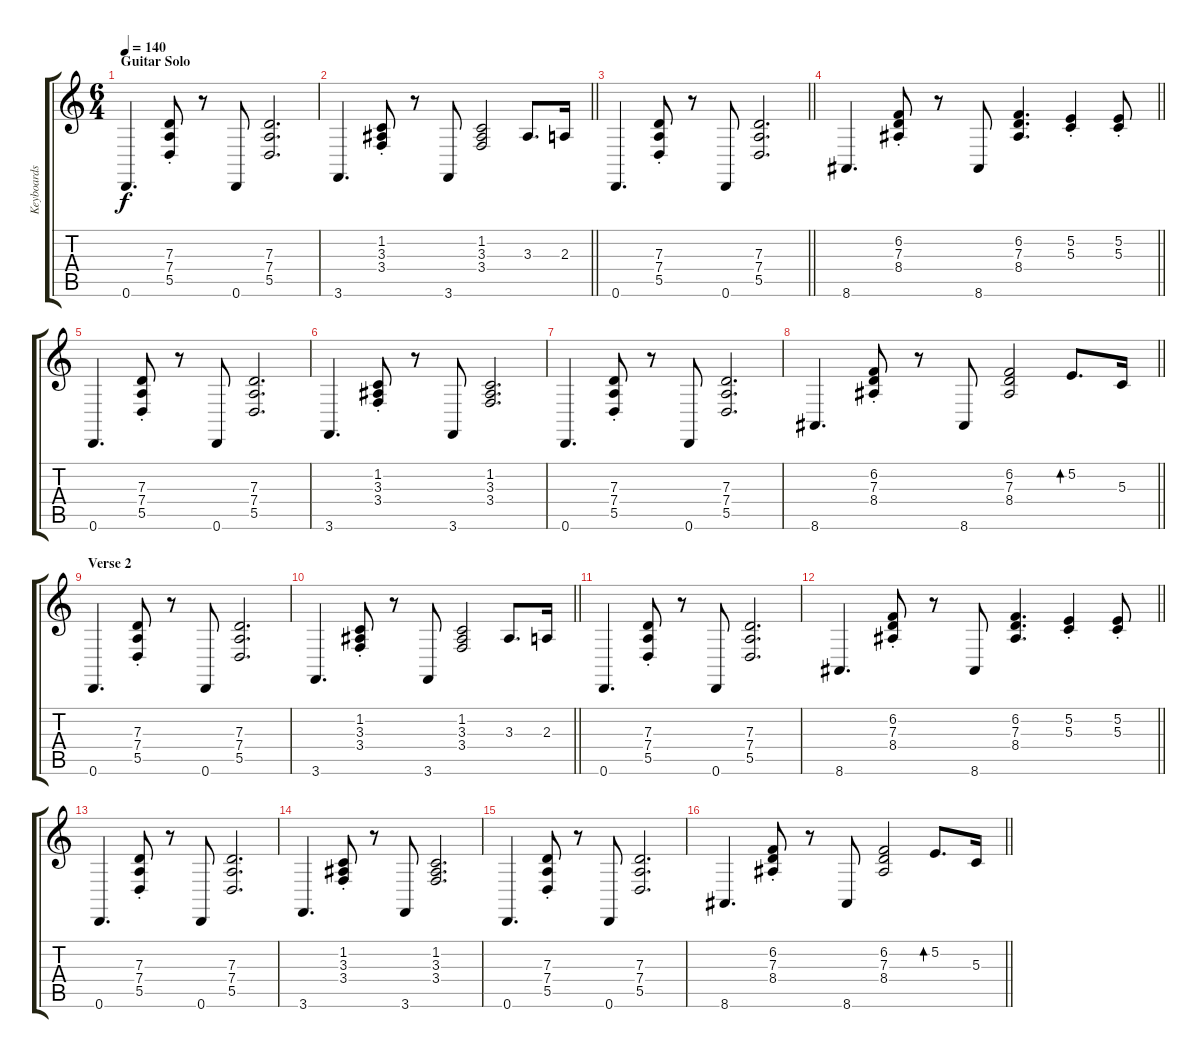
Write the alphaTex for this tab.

\track ("Keyboards 1" "Keyboards ") {instrument drawbarorgan}
\staff {score tabs}
\tuning (E4 B3 G3 D3 A2 D2) {hide}
\ts (6 4)
\section ("" "Guitar Solo")
\tempo 140
\clef g2
\ks c
0.6.4{d dy f} (7.3{st} 7.4{st} 5.5{st}).8 r.8 0.6.8 (7.3 7.4 5.5).2{d} |
\barLineRight lightlight
3.6.4{d} (1.2{st} 3.3{st} 3.4{st}).8 r.8 3.6.8 (1.2 3.3 3.4).2 3.3.8{d} 2.3.16 |
\barLineRight lightlight
0.6.4{d} (7.3{st} 7.4{st} 5.5{st}).8 r.8 0.6.8 (7.3 7.4 5.5).2{d} |
\barLineRight lightlight
8.6.4{d} (6.2{st} 7.3{st} 8.4{st}).8 r.8 8.6.8 (6.2 7.3 8.4).4{d} (5.2{st} 5.3{st}).4 (5.2{st} 5.3{st}).8 |
0.6.4{d} (7.3{st} 7.4{st} 5.5{st}).8 r.8 0.6.8 (7.3 7.4 5.5).2{d} |
3.6.4{d} (1.2{st} 3.3{st} 3.4{st}).8 r.8 3.6.8 (1.2 3.3 3.4).2{d} |
0.6.4{d} (7.3{st} 7.4{st} 5.5{st}).8 r.8 0.6.8 (7.3 7.4 5.5).2{d} |
\barLineRight lightlight
8.6.4{d} (6.2{st} 7.3{st} 8.4{st}).8 r.8 8.6.8 (6.2 7.3 8.4).2 5.2.8{d bd 240} 5.3.16 |
\section ("" "Verse 2")
0.6.4{d} (7.3{st} 7.4{st} 5.5{st}).8 r.8 0.6.8 (7.3 7.4 5.5).2{d} |
\barLineRight lightlight
3.6.4{d} (1.2{st} 3.3{st} 3.4{st}).8 r.8 3.6.8 (1.2 3.3 3.4).2 3.3.8{d} 2.3.16 |
0.6.4{d} (7.3{st} 7.4{st} 5.5{st}).8 r.8 0.6.8 (7.3 7.4 5.5).2{d} |
\barLineRight lightlight
8.6.4{d} (6.2{st} 7.3{st} 8.4{st}).8 r.8 8.6.8 (6.2 7.3 8.4).4{d} (5.2{st} 5.3{st}).4 (5.2{st} 5.3{st}).8 |
0.6.4{d} (7.3{st} 7.4{st} 5.5{st}).8 r.8 0.6.8 (7.3 7.4 5.5).2{d} |
3.6.4{d} (1.2{st} 3.3{st} 3.4{st}).8 r.8 3.6.8 (1.2 3.3 3.4).2{d} |
0.6.4{d} (7.3{st} 7.4{st} 5.5{st}).8 r.8 0.6.8 (7.3 7.4 5.5).2{d} |
\barLineRight lightlight
8.6.4{d} (6.2{st} 7.3{st} 8.4{st}).8 r.8 8.6.8 (6.2 7.3 8.4).2 5.2.8{d bd 240} 5.3.16
